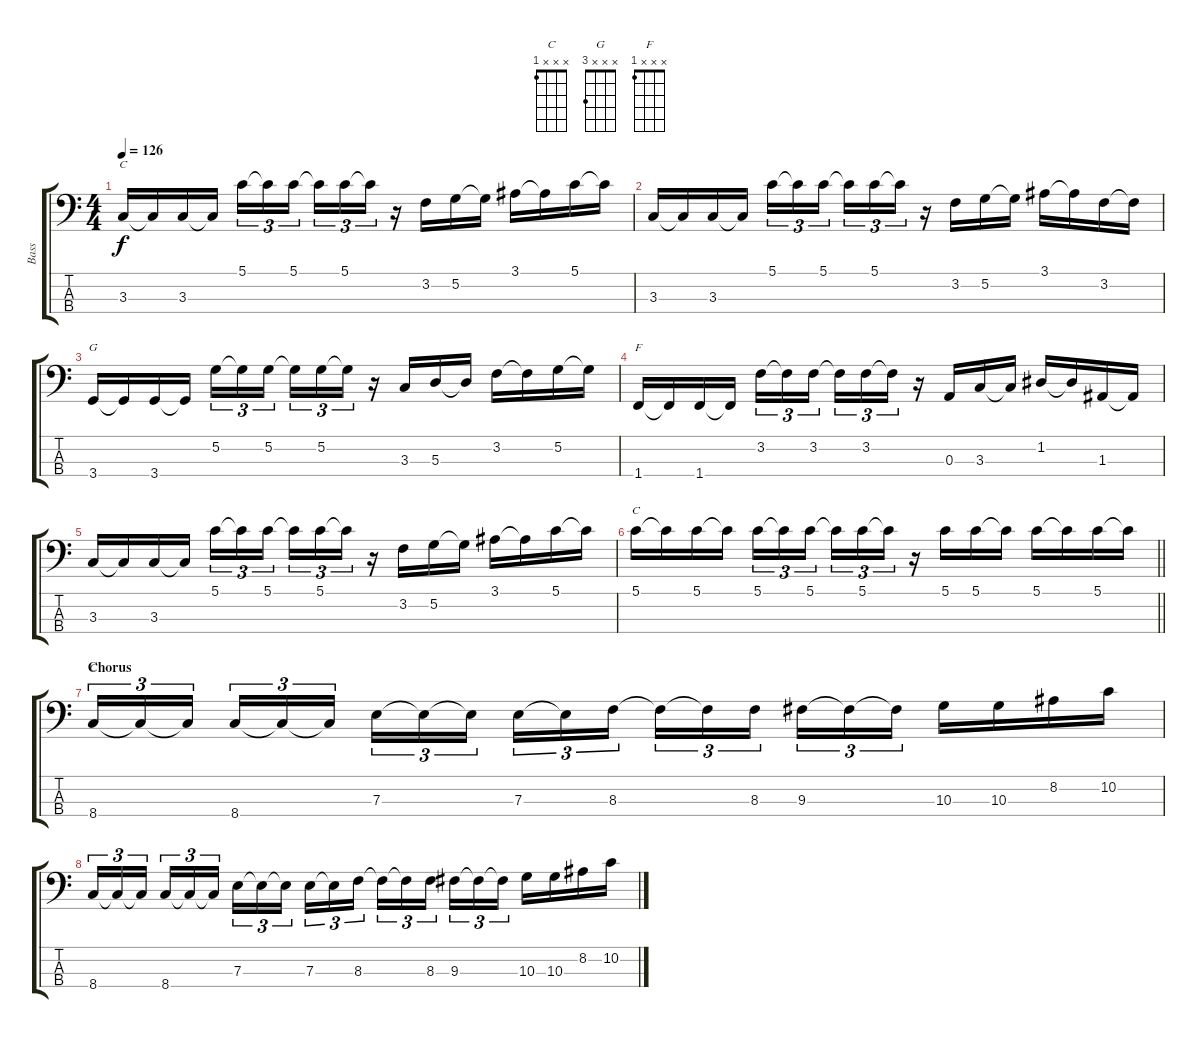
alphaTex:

\track ("Bass" "Bass") {instrument electricbassfinger}
\staff {score tabs}
\tuning (G2 D2 A1 E1) {hide}
\chord ("C" x x 3 x)
\chord ("G" x x x 3)
\chord ("F" x x x 1)
\chord ("C" 5 x x x)
\chord ("C" x x x 1)
\ts (4 4)
\tempo 126
\clef f4
\ks c
3.3.16{ch "C" dy f} 3.3{t}.16 3.3.16 3.3{t}.16 5.1.16{tu (3 2)} 5.1{t}.16{tu (3 2)} 5.1.16{tu (3 2) beam splitsecondary} 5.1{t}.16{tu (3 2)} 5.1.16{tu (3 2)} 5.1{t}.16{tu (3 2)} r.16 3.2.16 5.2.16 5.2{t}.16 3.1.16 3.1{t}.16 5.1.16 5.1{t}.16 |
3.3.16 3.3{t}.16 3.3.16 3.3{t}.16 5.1.16{tu (3 2)} 5.1{t}.16{tu (3 2)} 5.1.16{tu (3 2) beam splitsecondary} 5.1{t}.16{tu (3 2)} 5.1.16{tu (3 2)} 5.1{t}.16{tu (3 2)} r.16 3.2.16 5.2.16 5.2{t}.16 3.1.16 3.1{t}.16 3.2.16 3.2{t}.16 |
3.4.16{ch "G"} 3.4{t}.16 3.4.16 3.4{t}.16 5.2.16{tu (3 2)} 5.2{t}.16{tu (3 2)} 5.2.16{tu (3 2) beam splitsecondary} 5.2{t}.16{tu (3 2)} 5.2.16{tu (3 2)} 5.2{t}.16{tu (3 2)} r.16 3.3.16 5.3.16 5.3{t}.16 3.2.16 3.2{t}.16 5.2.16 5.2{t}.16 |
1.4.16{ch "F"} 1.4{t}.16 1.4.16 1.4{t}.16 3.2.16{tu (3 2)} 3.2{t}.16{tu (3 2)} 3.2.16{tu (3 2) beam splitsecondary} 3.2{t}.16{tu (3 2)} 3.2.16{tu (3 2)} 3.2{t}.16{tu (3 2)} r.16 0.3.16 3.3.16 3.3{t}.16 1.2.16 1.2{t}.16 1.3.16 1.3{t}.16 |
3.3.16 3.3{t}.16 3.3.16 3.3{t}.16 5.1.16{tu (3 2)} 5.1{t}.16{tu (3 2)} 5.1.16{tu (3 2) beam splitsecondary} 5.1{t}.16{tu (3 2)} 5.1.16{tu (3 2)} 5.1{t}.16{tu (3 2)} r.16 3.2.16 5.2.16 5.2{t}.16 3.1.16 3.1{t}.16 5.1.16 5.1{t}.16 |
\barLineRight lightlight
5.1.16{ch "C"} 5.1{t}.16 5.1.16 5.1{t}.16 5.1.16{tu (3 2)} 5.1{t}.16{tu (3 2)} 5.1.16{tu (3 2) beam splitsecondary} 5.1{t}.16{tu (3 2)} 5.1.16{tu (3 2)} 5.1{t}.16{tu (3 2)} r.16 5.1.16 5.1.16 5.1{t}.16 5.1.16 5.1{t}.16 5.1.16 5.1{t}.16 |
\section ("" "Chorus")
8.4.16{tu (3 2) ch "C"} 8.4{t}.16{tu (3 2)} 8.4{t}.16{tu (3 2) beam splitsecondary} 8.4.16{tu (3 2)} 8.4{t}.16{tu (3 2)} 8.4{t}.16{tu (3 2)} 7.3.16{tu (3 2)} 7.3{t}.16{tu (3 2)} 7.3{t}.16{tu (3 2) beam splitsecondary} 7.3.16{tu (3 2)} 7.3{t}.16{tu (3 2)} 8.3.16{tu (3 2)} 8.3{t}.16{tu (3 2)} 8.3{t}.16{tu (3 2)} 8.3.16{tu (3 2) beam splitsecondary} 9.3.16{tu (3 2)} 9.3{t}.16{tu (3 2)} 9.3{t}.16{tu (3 2)} 10.3.16 10.3.16 8.2.16 10.2.16 |
8.4.16{tu (3 2)} 8.4{t}.16{tu (3 2)} 8.4{t}.16{tu (3 2) beam splitsecondary} 8.4.16{tu (3 2)} 8.4{t}.16{tu (3 2)} 8.4{t}.16{tu (3 2)} 7.3.16{tu (3 2)} 7.3{t}.16{tu (3 2)} 7.3{t}.16{tu (3 2) beam splitsecondary} 7.3.16{tu (3 2)} 7.3{t}.16{tu (3 2)} 8.3.16{tu (3 2)} 8.3{t}.16{tu (3 2)} 8.3{t}.16{tu (3 2)} 8.3.16{tu (3 2) beam splitsecondary} 9.3.16{tu (3 2)} 9.3{t}.16{tu (3 2)} 9.3{t}.16{tu (3 2)} 10.3.16 10.3.16 8.2.16 10.2.16
